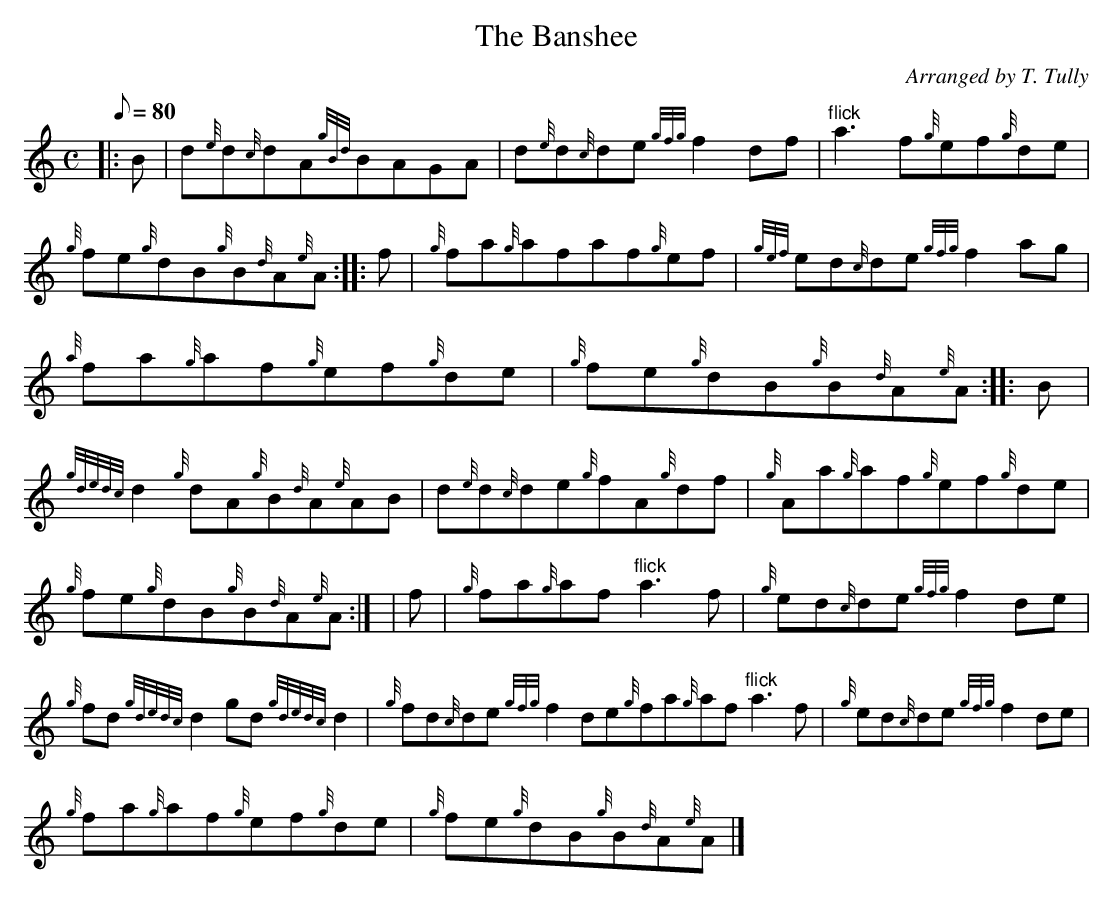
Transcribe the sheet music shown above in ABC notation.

X:1
T:The Banshee
M:C
L:1/8
Q:80
C:Arranged by T. Tully
K:HP
|: B | \
d{e}d{c}dA{gBd}BAGA | \
d{e}d{c}de{gfg}f2df | \
"flick"a3f{g}ef{g}de |
{g}fe{g}dB{g}B{d}A{e}A :: \
f | \
{g}fa{g}afaf{g}ef | \
{gef}ed{c}de{gfg}f2ag |
{a}fa{g}af{g}ef{g}de | \
{g}fe{g}dB{g}B{d}A{e}A :: \
B |
{gdedc}d2{g}dA{g}B{d}A{e}AB | \
d{e}d{c}de{g}fA{g}df | \
{g}Aa{g}af{g}ef{g}de |
{g}fe{g}dB{g}B{d}A{e}A:| [ | \
f | \
{g}fa{g}af"flick"a3f | \
{g}ed{c}de{gfg}f2de |
{g}fd{gdedc}d2gd{gdedc}d2 | \
{g}fd{c}de{gfg}f2de{g}fa{g}af"flick"a3f | \
{g}ed{c}de{gfg}f2de |
{g}fa{g}af{g}ef{g}de | \
{g}fe{g}dB{g}B{d}A{e}A|]
